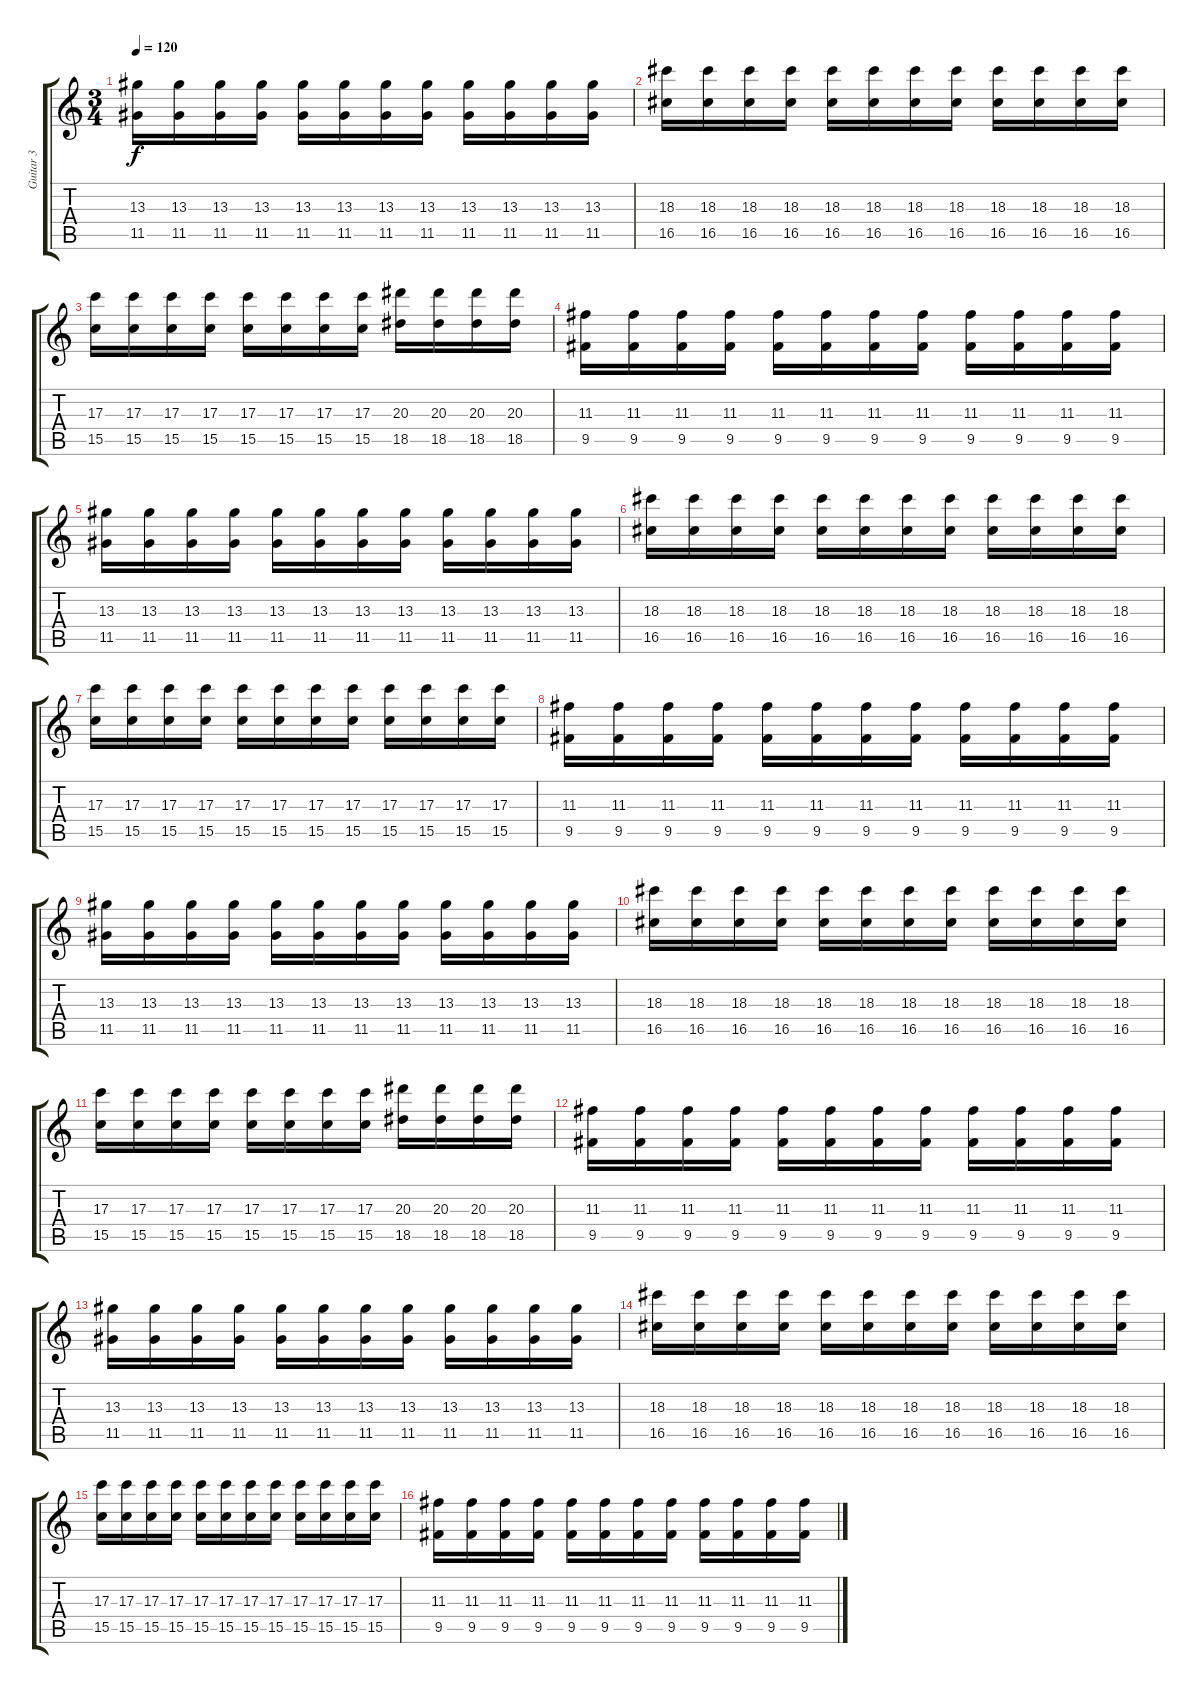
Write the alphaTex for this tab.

\track ("Guitar 3" "Guitar 3") {instrument distortionguitar}
\staff {score tabs}
\tuning (E4 B3 G3 D3 A2 E2) {hide}
\ts (3 4)
\tempo 120
\clef g2
\ks c
(13.3 11.5).16{dy f} (13.3 11.5).16 (13.3 11.5).16 (13.3 11.5).16 (13.3 11.5).16 (13.3 11.5).16 (13.3 11.5).16 (13.3 11.5).16 (13.3 11.5).16 (13.3 11.5).16 (13.3 11.5).16 (13.3 11.5).16 |
(18.3 16.5).16 (18.3 16.5).16 (18.3 16.5).16 (18.3 16.5).16 (18.3 16.5).16 (18.3 16.5).16 (18.3 16.5).16 (18.3 16.5).16 (18.3 16.5).16 (18.3 16.5).16 (18.3 16.5).16 (18.3 16.5).16 |
(17.3 15.5).16 (17.3 15.5).16 (17.3 15.5).16 (17.3 15.5).16 (17.3 15.5).16 (17.3 15.5).16 (17.3 15.5).16 (17.3 15.5).16 (20.3 18.5).16 (20.3 18.5).16 (20.3 18.5).16 (20.3 18.5).16 |
(11.3 9.5).16 (11.3 9.5).16 (11.3 9.5).16 (11.3 9.5).16 (11.3 9.5).16 (11.3 9.5).16 (11.3 9.5).16 (11.3 9.5).16 (11.3 9.5).16 (11.3 9.5).16 (11.3 9.5).16 (11.3 9.5).16 |
(13.3 11.5).16 (13.3 11.5).16 (13.3 11.5).16 (13.3 11.5).16 (13.3 11.5).16 (13.3 11.5).16 (13.3 11.5).16 (13.3 11.5).16 (13.3 11.5).16 (13.3 11.5).16 (13.3 11.5).16 (13.3 11.5).16 |
(18.3 16.5).16 (18.3 16.5).16 (18.3 16.5).16 (18.3 16.5).16 (18.3 16.5).16 (18.3 16.5).16 (18.3 16.5).16 (18.3 16.5).16 (18.3 16.5).16 (18.3 16.5).16 (18.3 16.5).16 (18.3 16.5).16 |
(17.3 15.5).16 (17.3 15.5).16 (17.3 15.5).16 (17.3 15.5).16 (17.3 15.5).16 (17.3 15.5).16 (17.3 15.5).16 (17.3 15.5).16 (17.3 15.5).16 (17.3 15.5).16 (17.3 15.5).16 (17.3 15.5).16 |
(11.3 9.5).16 (11.3 9.5).16 (11.3 9.5).16 (11.3 9.5).16 (11.3 9.5).16 (11.3 9.5).16 (11.3 9.5).16 (11.3 9.5).16 (11.3 9.5).16 (11.3 9.5).16 (11.3 9.5).16 (11.3 9.5).16 |
(13.3 11.5).16 (13.3 11.5).16 (13.3 11.5).16 (13.3 11.5).16 (13.3 11.5).16 (13.3 11.5).16 (13.3 11.5).16 (13.3 11.5).16 (13.3 11.5).16 (13.3 11.5).16 (13.3 11.5).16 (13.3 11.5).16 |
(18.3 16.5).16 (18.3 16.5).16 (18.3 16.5).16 (18.3 16.5).16 (18.3 16.5).16 (18.3 16.5).16 (18.3 16.5).16 (18.3 16.5).16 (18.3 16.5).16 (18.3 16.5).16 (18.3 16.5).16 (18.3 16.5).16 |
(17.3 15.5).16 (17.3 15.5).16 (17.3 15.5).16 (17.3 15.5).16 (17.3 15.5).16 (17.3 15.5).16 (17.3 15.5).16 (17.3 15.5).16 (20.3 18.5).16 (20.3 18.5).16 (20.3 18.5).16 (20.3 18.5).16 |
(11.3 9.5).16 (11.3 9.5).16 (11.3 9.5).16 (11.3 9.5).16 (11.3 9.5).16 (11.3 9.5).16 (11.3 9.5).16 (11.3 9.5).16 (11.3 9.5).16 (11.3 9.5).16 (11.3 9.5).16 (11.3 9.5).16 |
(13.3 11.5).16 (13.3 11.5).16 (13.3 11.5).16 (13.3 11.5).16 (13.3 11.5).16 (13.3 11.5).16 (13.3 11.5).16 (13.3 11.5).16 (13.3 11.5).16 (13.3 11.5).16 (13.3 11.5).16 (13.3 11.5).16 |
(18.3 16.5).16 (18.3 16.5).16 (18.3 16.5).16 (18.3 16.5).16 (18.3 16.5).16 (18.3 16.5).16 (18.3 16.5).16 (18.3 16.5).16 (18.3 16.5).16 (18.3 16.5).16 (18.3 16.5).16 (18.3 16.5).16 |
(17.3 15.5).16 (17.3 15.5).16 (17.3 15.5).16 (17.3 15.5).16 (17.3 15.5).16 (17.3 15.5).16 (17.3 15.5).16 (17.3 15.5).16 (17.3 15.5).16 (17.3 15.5).16 (17.3 15.5).16 (17.3 15.5).16 |
(11.3 9.5).16 (11.3 9.5).16 (11.3 9.5).16 (11.3 9.5).16 (11.3 9.5).16 (11.3 9.5).16 (11.3 9.5).16 (11.3 9.5).16 (11.3 9.5).16 (11.3 9.5).16 (11.3 9.5).16 (11.3 9.5).16
